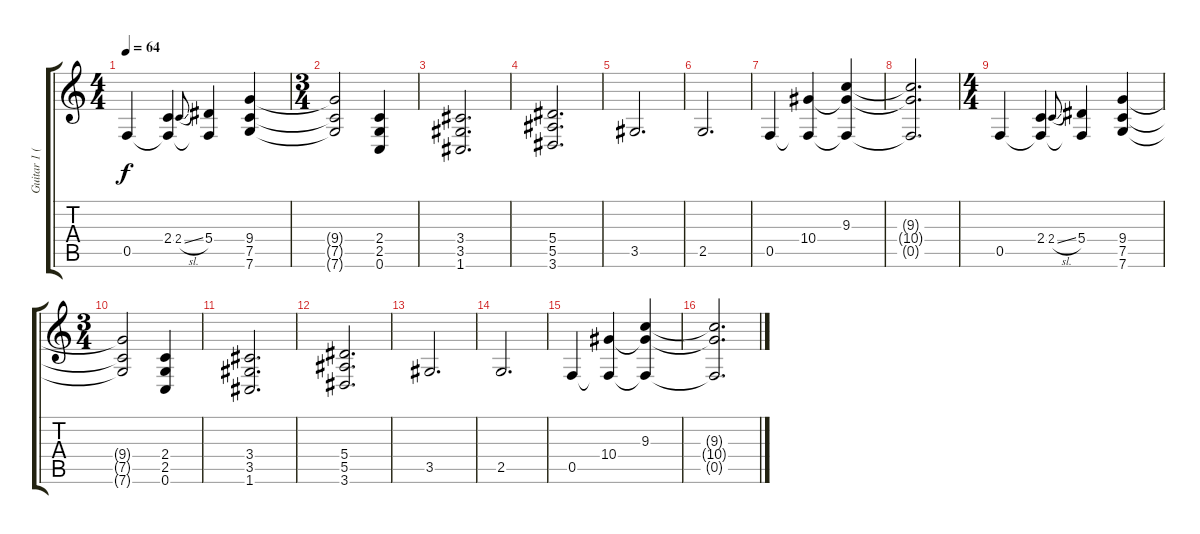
\track ("Guitar 1 (Distortion)" "Guitar 1 (") {instrument distortionguitar}
\staff {score tabs}
\tuning (C4 G3 Eb3 Bb2 F2 C2) {hide}
\ts (4 4)
\tempo 64
\clef g2
\ks c
0.5.4{dy f} (2.4 0.5{t}).4 2.4{sl}.8{gr onbeat} (5.4 0.5{t}).4 (9.4 7.5 7.6).4 |
\ts (3 4)
(9.4{t} 7.5{t} 7.6{t}).2 (2.4 2.5 0.6).4 |
(3.4 3.5 1.6).2{d} |
(5.4 5.5 3.6).2{d} |
3.5.2{d} |
2.5.2{d} |
0.5.4 (10.4 0.5{t}).4 (9.3 10.4{t} 0.5{t}).4 |
(9.3{t} 10.4{t} 0.5{t}).2{d} |
\ts (4 4)
0.5.4 (2.4 0.5{t}).4 2.4{sl}.8{gr onbeat} (5.4 0.5{t}).4 (9.4 7.5 7.6).4 |
\ts (3 4)
(9.4{t} 7.5{t} 7.6{t}).2 (2.4 2.5 0.6).4 |
(3.4 3.5 1.6).2{d} |
(5.4 5.5 3.6).2{d} |
3.5.2{d} |
2.5.2{d} |
0.5.4 (10.4 0.5{t}).4 (9.3 10.4{t} 0.5{t}).4 |
(9.3{t} 10.4{t} 0.5{t}).2{d}
